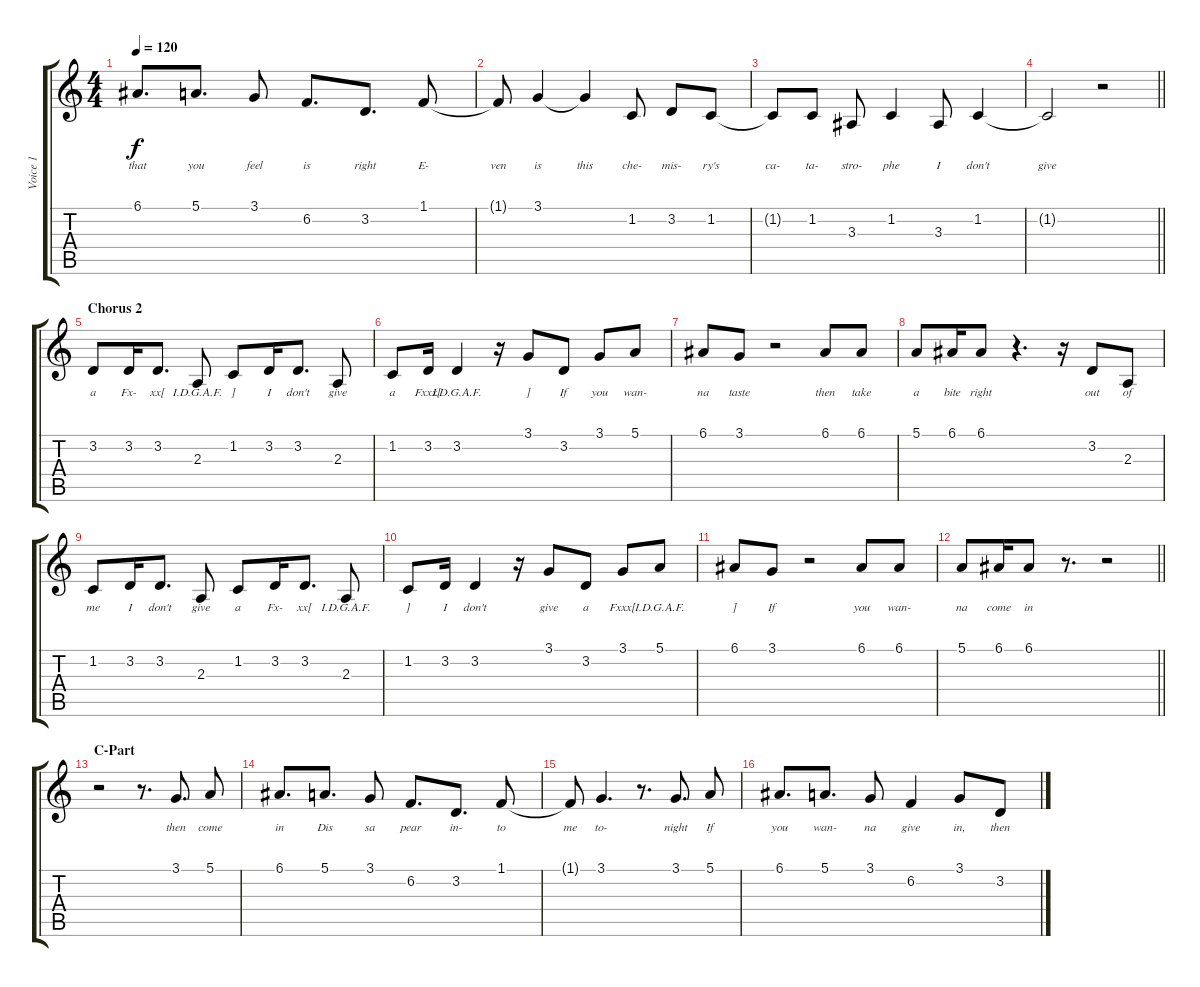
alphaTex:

\track ("Voice 1" "Voice 1") {instrument tenorsax}
\staff {score tabs}
\tuning (E4 B3 G3 D3 A2 E2) {hide}
\ts (4 4)
\tempo 120
\clef g2
\ks c
6.1.8{d lyrics (0 "that") lyrics (1 "") lyrics (2 "") lyrics (3 "") lyrics (4 "") dy f} 5.1.8{d lyrics (0 "you") lyrics (1 "") lyrics (2 "") lyrics (3 "") lyrics (4 "")} 3.1.8{lyrics (0 "feel") lyrics (1 "") lyrics (2 "") lyrics (3 "") lyrics (4 "")} 6.2.8{d lyrics (0 "is") lyrics (1 "") lyrics (2 "") lyrics (3 "") lyrics (4 "")} 3.2.8{d lyrics (0 "right") lyrics (1 "") lyrics (2 "") lyrics (3 "") lyrics (4 "")} 1.1.8{lyrics (0 "E-") lyrics (1 "") lyrics (2 "") lyrics (3 "") lyrics (4 "")} |
1.1{t}.8{lyrics (0 "ven") lyrics (1 "") lyrics (2 "") lyrics (3 "") lyrics (4 "")} 3.1.4{lyrics (0 "is") lyrics (1 "") lyrics (2 "") lyrics (3 "") lyrics (4 "")} 3.1{t}.4{lyrics (0 "this") lyrics (1 "") lyrics (2 "") lyrics (3 "") lyrics (4 "")} 1.2.8{lyrics (0 "che-") lyrics (1 "") lyrics (2 "") lyrics (3 "") lyrics (4 "")} 3.2.8{lyrics (0 "mis-") lyrics (1 "") lyrics (2 "") lyrics (3 "") lyrics (4 "")} 1.2.8{lyrics (0 "ry's") lyrics (1 "") lyrics (2 "") lyrics (3 "") lyrics (4 "")} |
1.2{t}.8{lyrics (0 "ca-") lyrics (1 "") lyrics (2 "") lyrics (3 "") lyrics (4 "")} 1.2.8{lyrics (0 "ta-") lyrics (1 "") lyrics (2 "") lyrics (3 "") lyrics (4 "")} 3.3.8{lyrics (0 "stro-") lyrics (1 "") lyrics (2 "") lyrics (3 "") lyrics (4 "")} 1.2.4{lyrics (0 "phe") lyrics (1 "") lyrics (2 "") lyrics (3 "") lyrics (4 "")} 3.3.8{lyrics (0 "I") lyrics (1 "") lyrics (2 "") lyrics (3 "") lyrics (4 "")} 1.2.4{lyrics (0 "don't") lyrics (1 "") lyrics (2 "") lyrics (3 "") lyrics (4 "")} |
\barLineRight lightlight
1.2{t}.2{lyrics (0 "give") lyrics (1 "") lyrics (2 "") lyrics (3 "") lyrics (4 "")} r.2 |
\section ("" "Chorus 2")
3.2.8{lyrics (0 "a") lyrics (1 "") lyrics (2 "") lyrics (3 "") lyrics (4 "")} 3.2.16{lyrics (0 "Fx-") lyrics (1 "") lyrics (2 "") lyrics (3 "") lyrics (4 "")} 3.2.8{d lyrics (0 "xx[") lyrics (1 "") lyrics (2 "") lyrics (3 "") lyrics (4 "")} 2.3.8{lyrics (0 "I.D.G.A.F.") lyrics (1 "") lyrics (2 "") lyrics (3 "") lyrics (4 "")} 1.2.8{lyrics (0 "]") lyrics (1 "") lyrics (2 "") lyrics (3 "") lyrics (4 "")} 3.2.16{lyrics (0 "I") lyrics (1 "") lyrics (2 "") lyrics (3 "") lyrics (4 "")} 3.2.8{d lyrics (0 "don't") lyrics (1 "") lyrics (2 "") lyrics (3 "") lyrics (4 "")} 2.3.8{lyrics (0 "give") lyrics (1 "") lyrics (2 "") lyrics (3 "") lyrics (4 "")} |
1.2.8{lyrics (0 "a") lyrics (1 "") lyrics (2 "") lyrics (3 "") lyrics (4 "")} 3.2.16{lyrics (0 "Fxxx[") lyrics (1 "") lyrics (2 "") lyrics (3 "") lyrics (4 "")} 3.2.4{lyrics (0 "I.D.G.A.F.") lyrics (1 "") lyrics (2 "") lyrics (3 "") lyrics (4 "")} r.16 3.1.8{lyrics (0 "]") lyrics (1 "") lyrics (2 "") lyrics (3 "") lyrics (4 "")} 3.2.8{lyrics (0 "If") lyrics (1 "") lyrics (2 "") lyrics (3 "") lyrics (4 "")} 3.1.8{lyrics (0 "you") lyrics (1 "") lyrics (2 "") lyrics (3 "") lyrics (4 "")} 5.1.8{lyrics (0 "wan-") lyrics (1 "") lyrics (2 "") lyrics (3 "") lyrics (4 "")} |
6.1.8{lyrics (0 "na") lyrics (1 "") lyrics (2 "") lyrics (3 "") lyrics (4 "")} 3.1.8{lyrics (0 "taste") lyrics (1 "") lyrics (2 "") lyrics (3 "") lyrics (4 "")} r.2 6.1.8{lyrics (0 "then") lyrics (1 "") lyrics (2 "") lyrics (3 "") lyrics (4 "")} 6.1.8{lyrics (0 "take") lyrics (1 "") lyrics (2 "") lyrics (3 "") lyrics (4 "")} |
5.1.8{lyrics (0 "a") lyrics (1 "") lyrics (2 "") lyrics (3 "") lyrics (4 "")} 6.1.16{lyrics (0 "bite") lyrics (1 "") lyrics (2 "") lyrics (3 "") lyrics (4 "")} 6.1.8{lyrics (0 "right") lyrics (1 "") lyrics (2 "") lyrics (3 "") lyrics (4 "")} r.4{d} r.16 3.2.8{lyrics (0 "out") lyrics (1 "") lyrics (2 "") lyrics (3 "") lyrics (4 "")} 2.3.8{lyrics (0 "of") lyrics (1 "") lyrics (2 "") lyrics (3 "") lyrics (4 "")} |
1.2.8{lyrics (0 "me") lyrics (1 "") lyrics (2 "") lyrics (3 "") lyrics (4 "")} 3.2.16{lyrics (0 "I") lyrics (1 "") lyrics (2 "") lyrics (3 "") lyrics (4 "")} 3.2.8{d lyrics (0 "don't") lyrics (1 "") lyrics (2 "") lyrics (3 "") lyrics (4 "")} 2.3.8{lyrics (0 "give") lyrics (1 "") lyrics (2 "") lyrics (3 "") lyrics (4 "")} 1.2.8{lyrics (0 "a") lyrics (1 "") lyrics (2 "") lyrics (3 "") lyrics (4 "")} 3.2.16{lyrics (0 "Fx-") lyrics (1 "") lyrics (2 "") lyrics (3 "") lyrics (4 "")} 3.2.8{d lyrics (0 "xx[") lyrics (1 "") lyrics (2 "") lyrics (3 "") lyrics (4 "")} 2.3.8{lyrics (0 "I.D.G.A.F.") lyrics (1 "") lyrics (2 "") lyrics (3 "") lyrics (4 "")} |
1.2.8{lyrics (0 "]") lyrics (1 "") lyrics (2 "") lyrics (3 "") lyrics (4 "")} 3.2.16{lyrics (0 "I") lyrics (1 "") lyrics (2 "") lyrics (3 "") lyrics (4 "")} 3.2.4{lyrics (0 "don't") lyrics (1 "") lyrics (2 "") lyrics (3 "") lyrics (4 "")} r.16 3.1.8{lyrics (0 "give") lyrics (1 "") lyrics (2 "") lyrics (3 "") lyrics (4 "")} 3.2.8{lyrics (0 "a") lyrics (1 "") lyrics (2 "") lyrics (3 "") lyrics (4 "")} 3.1.8{lyrics (0 "Fxxx[") lyrics (1 "") lyrics (2 "") lyrics (3 "") lyrics (4 "")} 5.1.8{lyrics (0 "I.D.G.A.F.") lyrics (1 "") lyrics (2 "") lyrics (3 "") lyrics (4 "")} |
6.1.8{lyrics (0 "]") lyrics (1 "") lyrics (2 "") lyrics (3 "") lyrics (4 "")} 3.1.8{lyrics (0 "If") lyrics (1 "") lyrics (2 "") lyrics (3 "") lyrics (4 "")} r.2 6.1.8{lyrics (0 "you") lyrics (1 "") lyrics (2 "") lyrics (3 "") lyrics (4 "")} 6.1.8{lyrics (0 "wan-") lyrics (1 "") lyrics (2 "") lyrics (3 "") lyrics (4 "")} |
\barLineRight lightlight
5.1.8{lyrics (0 "na") lyrics (1 "") lyrics (2 "") lyrics (3 "") lyrics (4 "")} 6.1.16{lyrics (0 "come") lyrics (1 "") lyrics (2 "") lyrics (3 "") lyrics (4 "")} 6.1.8{lyrics (0 "in") lyrics (1 "") lyrics (2 "") lyrics (3 "") lyrics (4 "")} r.8{d} r.2 |
\section ("" "C-Part")
r.2 r.8{d} 3.1.8{d lyrics (0 "then") lyrics (1 "") lyrics (2 "") lyrics (3 "") lyrics (4 "")} 5.1.8{lyrics (0 "come") lyrics (1 "") lyrics (2 "") lyrics (3 "") lyrics (4 "")} |
6.1.8{d lyrics (0 "in") lyrics (1 "") lyrics (2 "") lyrics (3 "") lyrics (4 "")} 5.1.8{d lyrics (0 "Dis") lyrics (1 "") lyrics (2 "") lyrics (3 "") lyrics (4 "")} 3.1.8{lyrics (0 "sa") lyrics (1 "") lyrics (2 "") lyrics (3 "") lyrics (4 "")} 6.2.8{d lyrics (0 "pear") lyrics (1 "") lyrics (2 "") lyrics (3 "") lyrics (4 "")} 3.2.8{d lyrics (0 "in-") lyrics (1 "") lyrics (2 "") lyrics (3 "") lyrics (4 "")} 1.1.8{lyrics (0 "to") lyrics (1 "") lyrics (2 "") lyrics (3 "") lyrics (4 "")} |
1.1{t}.8{lyrics (0 "me") lyrics (1 "") lyrics (2 "") lyrics (3 "") lyrics (4 "")} 3.1.4{d lyrics (0 "to-") lyrics (1 "") lyrics (2 "") lyrics (3 "") lyrics (4 "")} r.8{d} 3.1.8{d lyrics (0 "night") lyrics (1 "") lyrics (2 "") lyrics (3 "") lyrics (4 "")} 5.1.8{lyrics (0 "If") lyrics (1 "") lyrics (2 "") lyrics (3 "") lyrics (4 "")} |
6.1.8{d lyrics (0 "you") lyrics (1 "") lyrics (2 "") lyrics (3 "") lyrics (4 "")} 5.1.8{d lyrics (0 "wan-") lyrics (1 "") lyrics (2 "") lyrics (3 "") lyrics (4 "")} 3.1.8{lyrics (0 "na") lyrics (1 "") lyrics (2 "") lyrics (3 "") lyrics (4 "")} 6.2.4{lyrics (0 "give") lyrics (1 "") lyrics (2 "") lyrics (3 "") lyrics (4 "")} 3.1.8{lyrics (0 "in,") lyrics (1 "") lyrics (2 "") lyrics (3 "") lyrics (4 "")} 3.2.8{lyrics (0 "then") lyrics (1 "") lyrics (2 "") lyrics (3 "") lyrics (4 "")}
